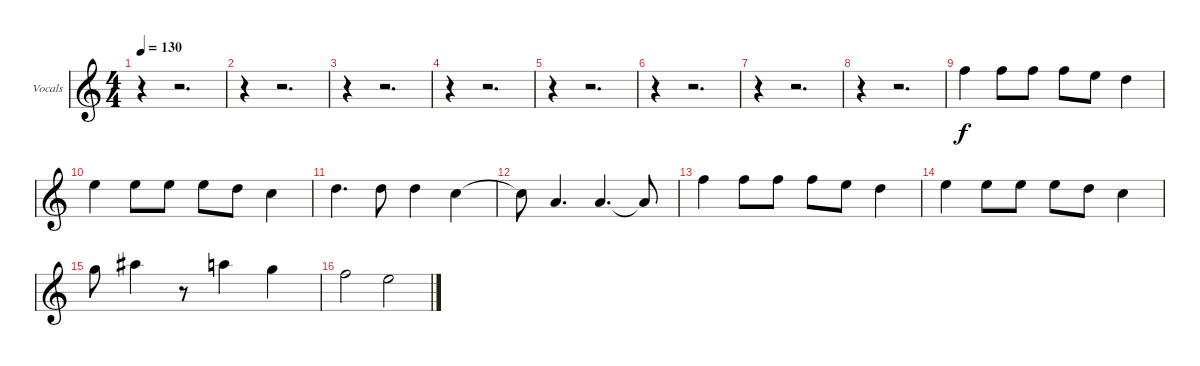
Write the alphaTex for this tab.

\defaultSystemsLayout 4
\bracketExtendMode groupsimilarinstruments
\firstSystemTrackNameOrientation horizontal
\otherSystemsTrackNameOrientation horizontal
\track ("Vocals" "Vocals") {instrument electricguitarclean}
\staff {score}
\tuning (D4 A3 F3 C3 G2 D2)
\ts (4 4)
\tempo 130
\clef g2
\scale
0.487395
\ks c
r.4{dy f instrument electricguitarclean} r.2{d} |
\scale
0.256303 r.4 r.2{d} |
\scale
0.256303 r.4 r.2{d} |
\scale
0.333333 r.4 r.2{d} |
\scale
0.333333 r.4 r.2{d} |
\scale
0.333333 r.4 r.2{d} |
\scale
0.333333 r.4 r.2{d} |
\scale
0.333333 r.4 r.2{d} |
\scale
0.333333 3.1.4 3.1.8 3.1.8 3.1.8 2.1.8 0.1.4 |
\scale
0.333333 2.1.4 2.1.8 2.1.8 2.1.8 0.1.8 3.2.4 |
\scale
0.333333 0.1.4{d} 0.1.8 0.1.4 3.2.4 |
\scale
0.333333 3.2{t}.8 0.2.4{d} 0.2.4{d} 0.2{t}.8 |
\scale
0.333333 3.1.4 3.1.8 3.1.8 3.1.8 2.1.8 0.1.4 |
\scale
0.333333 2.1.4 2.1.8 2.1.8 2.1.8 0.1.8 3.2.4 |
\scale
0.333333 5.1.8 8.1.4 r.8 7.1.4 5.1.4 |
\scale
0.333333 3.1.2 2.1.2
